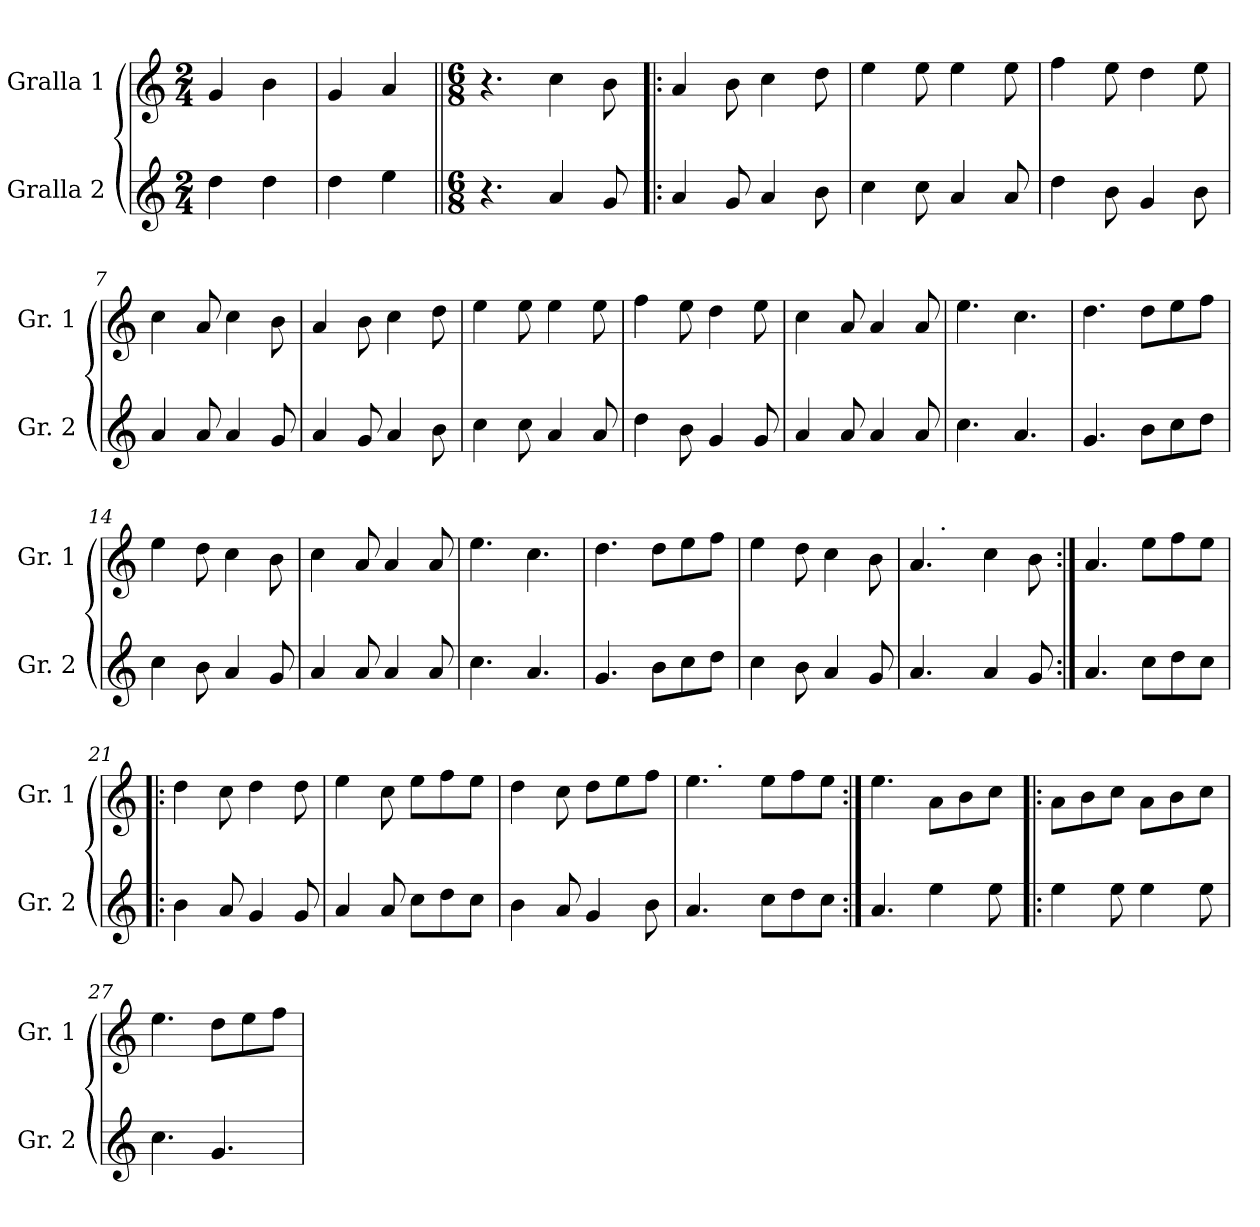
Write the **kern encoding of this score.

**kern	**kern
*part2	*part1
*staff2	*staff1
*I"Gralla 2	*I"Gralla 1
*I'Gr. 2	*I'Gr. 1
*clefG2	*clefG2
*k[]	*k[]
*M2/4	*M2/4
*MM40	*MM40
=1	=1
4dd\	4g/
4dd\	4b\
=2	=2
4dd\	4g/
4ee\	4a/
=3||	=3||
*M6/8	*M6/8
*	*MM160
4.r	4.r
4a/	4cc\
8g/	8b\
=4!|:	=4!|:
4a/	4a/
8g/	8b\
4a/	4cc\
8b\	8dd\
=5	=5
4cc\	4ee\
8cc\	8ee\
4a/	4ee\
8a/	8ee\
=6	=6
4dd\	4ff\
8b\	8ee\
4g/	4dd\
8b\	8ee\
=7	=7
4a/	4cc\
8a/	8a/
4a/	4cc\
8g/	8b\
!!LO:LB:g=z
=8	=8
4a/	4a/
8g/	8b\
4a/	4cc\
8b\	8dd\
=9	=9
4cc\	4ee\
8cc\	8ee\
4a/	4ee\
8a/	8ee\
=10	=10
4dd\	4ff\
8b\	8ee\
4g/	4dd\
8g/	8ee\
=11	=11
4a/	4cc\
8a/	8a/
4a/	4a/
8a/	8a/
=12	=12
4.cc\	4.ee\
4.a/	4.cc\
=13	=13
4.g/	4.dd\
8b\L	8dd\L
8cc\	8ee\
8dd\J	8ff\J
=14	=14
4cc\	4ee\
8b\	8dd\
4a/	4cc\
8g/	8b\
!!LO:LB:g=z
=15	=15
4a/	4cc\
8a/	8a/
4a/	4a/
8a/	8a/
=16	=16
4.cc\	4.ee\
4.a/	4.cc\
=17	=17
4.g/	4.dd\
8b\L	8dd\L
8cc\	8ee\
8dd\J	8ff\J
=18	=18
4cc\	4ee\
8b\	8dd\
4a/	4cc\
8g/	8b\
=19	=19
*	*^
4.a/	4.a/	8ryy
!	!	!LO:TX:a:t=.
.	.	2ryy
4a/	4cc\	.
8g/	8b\	8ryy
*	*v	*v
=20:|!	=20:|!
4.a/	4.a/
8cc\L	8ee\L
8dd\	8ff\
8cc\J	8ee\J
=21!|:	=21!|:
4b\	4dd\
8a/	8cc\
4g/	4dd\
8g/	8dd\
!!LO:LB:g=z
=22	=22
4a/	4ee\
8a/	8cc\
8cc\L	8ee\L
8dd\	8ff\
8cc\J	8ee\J
=23	=23
4b\	4dd\
8a/	8cc\
4g/	8dd\L
.	8ee\
8b\	8ff\J
=24	=24
*	*^
4.a/	4.ee\	8ryy
!	!	!LO:TX:a:t=.
.	.	2ryy
8cc\L	8ee\L	.
8dd\	8ff\	.
8cc\J	8ee\J	8ryy
*	*v	*v
=25:|!	=25:|!
4.a/	4.ee\
4ee\	8a\L
.	8b\
8ee\	8cc\J
=26!|:	=26!|:
4ee\	8a\L
.	8b\
8ee\	8cc\J
4ee\	8a\L
.	8b\
8ee\	8cc\J
=27	=27
4.cc\	4.ee\
4.g/	8dd\L
.	8ee\
.	8ff\J
=	=
*-	*-
